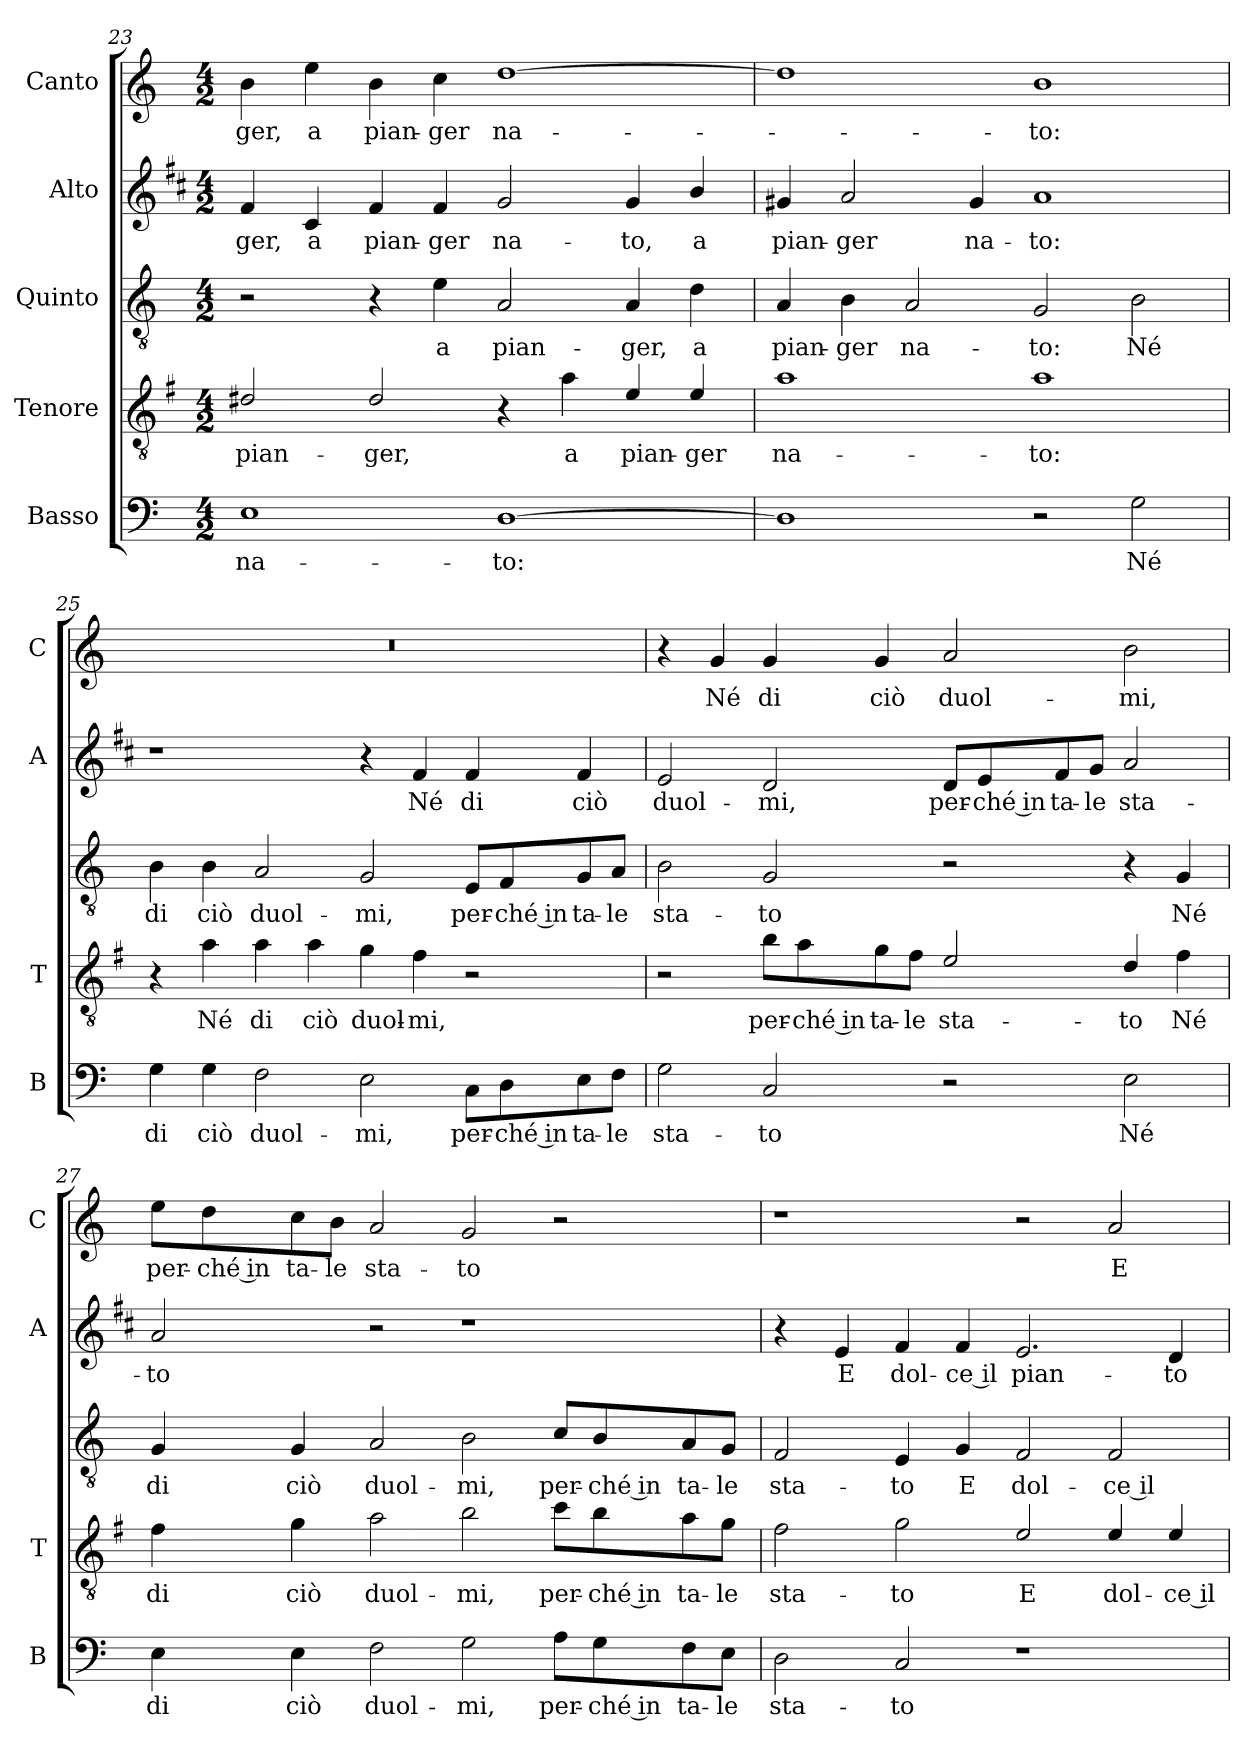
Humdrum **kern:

**kern	**text	**kern	**text	**kern	**text	**kern	**text	**kern	**text
*part5	*part5	*part4	*part4	*part3	*part3	*part2	*part2	*part1	*part1
*staff5	*staff5	*staff4	*staff4	*staff3	*staff3	*staff2	*staff2	*staff1	*staff1
*I"Basso	*	*I"Tenore	*	*I"Quinto	*	*I"Alto	*	*I"Canto	*
*I'B	*	*I'T	*	*	*	*I'A	*	*I'C	*
!!LO:LB:g=z
*clefF4	*	*clefGv2	*	*clefGv2	*	*clefG2	*	*clefG2	*
*	*	*ITrd4c7	*	*	*	*ITrd1c2	*	*	*
*k[]	*	*k[]	*	*k[]	*	*k[]	*	*k[]	*
*C:	*	*C:	*	*C:	*	*C:	*	*C:	*
*M4/2	*	*M4/2	*	*M4/2	*	*M4/2	*	*M4/2	*
=23	=23	=23	=23	=23	=23	=23	=23	=23	=23
!	!LO:LY:b	!	!LO:LY:b	!	!	!	!LO:LY:b	!	!LO:LY:b
1E	na-	2G#X/	pian-	2r	.	4e/	-ger,	4b\	-ger,
!	!	!	!	!	!	!	!LO:LY:b	!	!LO:LY:b
.	.	.	.	.	.	4B/	a	4ee\	a
!	!	!	!LO:LY:b	!	!	!	!LO:LY:b	!	!LO:LY:b
.	.	2G#/	-ger,	4r	.	4e/	pian-	4b\	pian-
!	!	!	!	!	!LO:LY:b	!	!LO:LY:b	!	!LO:LY:b
.	.	.	.	4e\	a	4e/	-ger	4cc\	-ger
!	!LO:LY:b	!	!	!	!LO:LY:b	!	!LO:LY:b	!	!LO:LY:b
[1D	-to:	4r	.	2A/	pian-	2f/	na-	[1dd	na-
!	!	!	!LO:LY:b	!	!	!	!	!	!
.	.	4d\	a	.	.	.	.	.	.
!	!	!	!LO:LY:b	!	!LO:LY:b	!	!LO:LY:b	!	!
.	.	4A/	pian-	4A/	-ger,	4f/	-to,	.	.
!	!	!	!LO:LY:b	!	!LO:LY:b	!	!LO:LY:b	!	!
.	.	4A/	-ger	4d\	a	4a/	a	.	.
=24	=24	=24	=24	=24	=24	=24	=24	=24	=24
!	!	!	!LO:LY:b	!	!LO:LY:b	!	!LO:LY:b	!	!
1D]	.	1d	na-	4A/	pian-	4f#X/	pian-	1dd]	.
!	!	!	!	!	!LO:LY:b	!	!LO:LY:b	!	!
.	.	.	.	4B\	-ger	2g/	-ger	.	.
!	!	!	!	!	!LO:LY:b	!	!	!	!
.	.	.	.	2A/	na-	.	.	.	.
!	!	!	!	!	!	!	!LO:LY:b	!	!
.	.	.	.	.	.	4f#/	na-	.	.
!	!	!	!LO:LY:b	!	!LO:LY:b	!	!LO:LY:b	!	!LO:LY:b
2r	.	1d	-to:	2G/	-to:	1g	-to:	1b	-to:
!	!LO:LY:b	!	!	!	!LO:LY:b	!	!	!	!
2G\	Né	.	.	2B\	Né	.	.	.	.
=25	=25	=25	=25	=25	=25	=25	=25	=25	=25
!	!LO:LY:b	!	!	!	!LO:LY:b	!	!	!	!
4G\	di	4r	.	4B\	di	1r	.	0r	.
!	!LO:LY:b	!	!LO:LY:b	!	!LO:LY:b	!	!	!	!
4G\	ciò	4d\	Né	4B\	ciò	.	.	.	.
!	!LO:LY:b	!	!LO:LY:b	!	!LO:LY:b	!	!	!	!
2F\	duol-	4d\	di	2A/	duol-	.	.	.	.
!	!	!	!LO:LY:b	!	!	!	!	!	!
.	.	4d\	ciò	.	.	.	.	.	.
!	!LO:LY:b	!	!LO:LY:b	!	!LO:LY:b	!	!	!	!
2E\	-mi,	4c\	duol-	2G/	-mi,	4r	.	.	.
!	!	!	!LO:LY:b	!	!	!	!LO:LY:b	!	!
.	.	4B\	-mi,	.	.	4e/	Né	.	.
!	!LO:LY:b	!	!	!	!LO:LY:b	!	!LO:LY:b	!	!
8C\L	per-	2r	.	8E/L	per-	4e/	di	.	.
!	!LO:LY:b	!	!	!	!LO:LY:b	!	!	!	!
8D\	-ché in	.	.	8F/	-ché in	.	.	.	.
!	!LO:LY:b	!	!	!	!LO:LY:b	!	!LO:LY:b	!	!
8E\	ta-	.	.	8G/	ta-	4e/	ciò	.	.
!	!LO:LY:b	!	!	!	!LO:LY:b	!	!	!	!
8F\J	-le	.	.	8A/J	-le	.	.	.	.
!!LO:PB:g=z
=26	=26	=26	=26	=26	=26	=26	=26	=26	=26
!	!LO:LY:b	!	!	!	!LO:LY:b	!	!LO:LY:b	!	!
2G\	sta-	2r	.	2B\	sta-	2d/	duol-	4r	.
!	!	!	!	!	!	!	!	!	!LO:LY:b
.	.	.	.	.	.	.	.	4g/	Né
!	!LO:LY:b	!	!LO:LY:b	!	!LO:LY:b	!	!LO:LY:b	!	!LO:LY:b
2C/	-to	8e\L	per-	2G/	-to	2c/	-mi,	4g/	di
!	!	!	!LO:LY:b	!	!	!	!	!	!
.	.	8d\	-ché in	.	.	.	.	.	.
!	!	!	!LO:LY:b	!	!	!	!	!	!LO:LY:b
.	.	8c\	ta-	.	.	.	.	4g/	ciò
!	!	!	!LO:LY:b	!	!	!	!	!	!
.	.	8B\J	-le	.	.	.	.	.	.
!	!	!	!LO:LY:b	!	!	!	!LO:LY:b	!	!LO:LY:b
2r	.	2A/	sta-	2r	.	8c/L	per-	2a/	duol-
!	!	!	!	!	!	!	!LO:LY:b	!	!
.	.	.	.	.	.	8d/	-ché in	.	.
!	!	!	!	!	!	!	!LO:LY:b	!	!
.	.	.	.	.	.	8e/	ta-	.	.
!	!	!	!	!	!	!	!LO:LY:b	!	!
.	.	.	.	.	.	8f/J	-le	.	.
!	!LO:LY:b	!	!LO:LY:b	!	!	!	!LO:LY:b	!	!LO:LY:b
2E\	Né	4G/	-to	4r	.	2g/	sta-	2b\	-mi,
!	!	!	!LO:LY:b	!	!LO:LY:b	!	!	!	!
.	.	4B\	Né	4G/	Né	.	.	.	.
=27	=27	=27	=27	=27	=27	=27	=27	=27	=27
!	!LO:LY:b	!	!LO:LY:b	!	!LO:LY:b	!	!LO:LY:b	!	!LO:LY:b
4E\	di	4B\	di	4G/	di	2g/	-to	8ee\L	per-
!	!	!	!	!	!	!	!	!	!LO:LY:b
.	.	.	.	.	.	.	.	8dd\	-ché in
!	!LO:LY:b	!	!LO:LY:b	!	!LO:LY:b	!	!	!	!LO:LY:b
4E\	ciò	4c\	ciò	4G/	ciò	.	.	8cc\	ta-
!	!	!	!	!	!	!	!	!	!LO:LY:b
.	.	.	.	.	.	.	.	8b\J	-le
!	!LO:LY:b	!	!LO:LY:b	!	!LO:LY:b	!	!	!	!LO:LY:b
2F\	duol-	2d\	duol-	2A/	duol-	2r	.	2a/	sta-
!	!LO:LY:b	!	!LO:LY:b	!	!LO:LY:b	!	!	!	!LO:LY:b
2G\	-mi,	2e\	-mi,	2B\	-mi,	1r	.	2g/	-to
!	!LO:LY:b	!	!LO:LY:b	!	!LO:LY:b	!	!	!	!
8A\L	per-	8f\L	per-	8c/L	per-	.	.	2r	.
!	!LO:LY:b	!	!LO:LY:b	!	!LO:LY:b	!	!	!	!
8G\	-ché in	8e\	-ché in	8B/	-ché in	.	.	.	.
!	!LO:LY:b	!	!LO:LY:b	!	!LO:LY:b	!	!	!	!
8F\	ta-	8d\	ta-	8A/	ta-	.	.	.	.
!	!LO:LY:b	!	!LO:LY:b	!	!LO:LY:b	!	!	!	!
8E\J	-le	8c\J	-le	8G/J	-le	.	.	.	.
=28	=28	=28	=28	=28	=28	=28	=28	=28	=28
!	!LO:LY:b	!	!LO:LY:b	!	!LO:LY:b	!	!	!	!
2D\	sta-	2B\	sta-	2F/	sta-	4r	.	1r	.
!	!	!	!	!	!	!	!LO:LY:b	!	!
.	.	.	.	.	.	4d/	E	.	.
!	!LO:LY:b	!	!LO:LY:b	!	!LO:LY:b	!	!LO:LY:b	!	!
2C/	-to	2c\	-to	4E/	-to	4e/	dol-	.	.
!	!	!	!	!	!LO:LY:b	!	!LO:LY:b	!	!
.	.	.	.	4G/	E	4e/	-ce il	.	.
!	!	!	!LO:LY:b	!	!LO:LY:b	!	!LO:LY:b	!	!
1r	.	2A/	E	2F/	dol-	2.d/	pian-	2r	.
!	!	!	!LO:LY:b	!	!LO:LY:b	!	!	!	!LO:LY:b
.	.	4A/	dol-	2F/	-ce il	.	.	2a/	E
!	!	!	!LO:LY:b	!	!	!	!LO:LY:b	!	!
.	.	4A/	-ce il	.	.	4c/	-to	.	.
=	=	=	=	=	=	=	=	=	=
*-	*-	*-	*-	*-	*-	*-	*-	*-	*-
